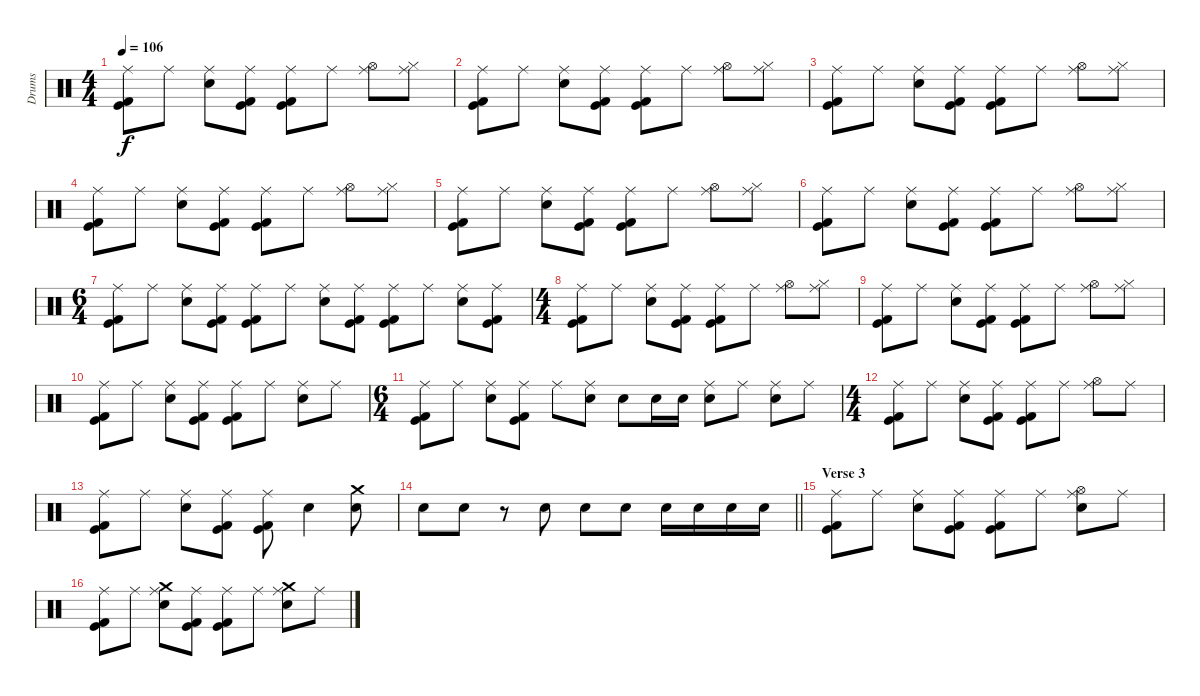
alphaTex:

\track ("Drums" "Drums") {instrument percussion}
\staff {score}
\articulation defaults
\ts (4 4)
\tempo 106
\clef neutral
\ks c
("Ride (middle)" "Kick (hit)" "Kick (hit) 2").8{dy f} "Ride (middle)".8 ("Ride (middle)" "Snare (hit) 2").8 ("Ride (middle)" "Kick (hit)" "Kick (hit) 2").8 ("Ride (middle)" "Kick (hit)" "Kick (hit) 2").8 "Ride (middle)".8 ("Ride (middle)" "Hi-Hat (open)").8 ("Ride (middle)" "Hi-Hat (closed)").8 |
("Ride (middle)" "Kick (hit)" "Kick (hit) 2").8 "Ride (middle)".8 ("Ride (middle)" "Snare (hit) 2").8 ("Ride (middle)" "Kick (hit)" "Kick (hit) 2").8 ("Ride (middle)" "Kick (hit)" "Kick (hit) 2").8 "Ride (middle)".8 ("Ride (middle)" "Hi-Hat (open)").8 ("Ride (middle)" "Hi-Hat (closed)").8 |
("Ride (middle)" "Kick (hit)" "Kick (hit) 2").8 "Ride (middle)".8 ("Ride (middle)" "Snare (hit) 2").8 ("Ride (middle)" "Kick (hit)" "Kick (hit) 2").8 ("Ride (middle)" "Kick (hit)" "Kick (hit) 2").8 "Ride (middle)".8 ("Ride (middle)" "Hi-Hat (open)").8 ("Ride (middle)" "Hi-Hat (closed)").8 |
("Ride (middle)" "Kick (hit)" "Kick (hit) 2").8 "Ride (middle)".8 ("Ride (middle)" "Snare (hit) 2").8 ("Ride (middle)" "Kick (hit)" "Kick (hit) 2").8 ("Ride (middle)" "Kick (hit)" "Kick (hit) 2").8 "Ride (middle)".8 ("Ride (middle)" "Hi-Hat (open)").8 ("Ride (middle)" "Hi-Hat (closed)").8 |
("Ride (middle)" "Kick (hit)" "Kick (hit) 2").8 "Ride (middle)".8 ("Ride (middle)" "Snare (hit) 2").8 ("Ride (middle)" "Kick (hit)" "Kick (hit) 2").8 ("Ride (middle)" "Kick (hit)" "Kick (hit) 2").8 "Ride (middle)".8 ("Ride (middle)" "Hi-Hat (open)").8 ("Ride (middle)" "Hi-Hat (closed)").8 |
("Ride (middle)" "Kick (hit)" "Kick (hit) 2").8 "Ride (middle)".8 ("Ride (middle)" "Snare (hit) 2").8 ("Ride (middle)" "Kick (hit)" "Kick (hit) 2").8 ("Ride (middle)" "Kick (hit)" "Kick (hit) 2").8 "Ride (middle)".8 ("Ride (middle)" "Hi-Hat (open)").8 ("Ride (middle)" "Hi-Hat (closed)").8 |
\ts (6 4)
("Ride (middle)" "Kick (hit)" "Kick (hit) 2").8 "Ride (middle)".8 ("Ride (middle)" "Snare (hit) 2").8 ("Ride (middle)" "Kick (hit)" "Kick (hit) 2").8 ("Ride (middle)" "Kick (hit)" "Kick (hit) 2").8 "Ride (middle)".8 ("Ride (middle)" "Snare (hit) 2").8 ("Ride (middle)" "Kick (hit)" "Kick (hit) 2").8 ("Ride (middle)" "Kick (hit)" "Kick (hit) 2").8 "Ride (middle)".8 ("Ride (middle)" "Snare (hit) 2").8 ("Ride (middle)" "Kick (hit)" "Kick (hit) 2").8 |
\ts (4 4)
("Ride (middle)" "Kick (hit)" "Kick (hit) 2").8 "Ride (middle)".8 ("Ride (middle)" "Snare (hit) 2").8 ("Ride (middle)" "Kick (hit)" "Kick (hit) 2").8 ("Ride (middle)" "Kick (hit)" "Kick (hit) 2").8 "Ride (middle)".8 ("Ride (middle)" "Hi-Hat (open)").8 ("Ride (middle)" "Hi-Hat (closed)").8 |
("Ride (middle)" "Kick (hit)" "Kick (hit) 2").8 "Ride (middle)".8 ("Ride (middle)" "Snare (hit) 2").8 ("Ride (middle)" "Kick (hit)" "Kick (hit) 2").8 ("Ride (middle)" "Kick (hit)" "Kick (hit) 2").8 "Ride (middle)".8 ("Ride (middle)" "Hi-Hat (open)").8 ("Ride (middle)" "Hi-Hat (closed)").8 |
("Ride (middle)" "Kick (hit)" "Kick (hit) 2").8 "Ride (middle)".8 ("Ride (middle)" "Snare (hit) 2").8 ("Ride (middle)" "Kick (hit)" "Kick (hit) 2").8 ("Ride (middle)" "Kick (hit)" "Kick (hit) 2").8 "Ride (middle)".8 ("Ride (middle)" "Snare (hit) 2").8 "Ride (middle)".8 |
\ts (6 4)
("Ride (middle)" "Kick (hit)" "Kick (hit) 2").8 "Ride (middle)".8 ("Ride (middle)" "Snare (hit) 2").8 ("Ride (middle)" "Kick (hit)" "Kick (hit) 2").8 "Ride (middle)".8 ("Ride (middle)" "Snare (hit) 2").8 "Snare (hit) 2".8 "Snare (hit) 2".16 "Snare (hit) 2".16 ("Ride (middle)" "Snare (hit) 2").8 "Ride (middle)".8 ("Ride (middle)" "Snare (hit) 2").8 "Ride (middle)".8 |
\ts (4 4)
("Ride (middle)" "Kick (hit)" "Kick (hit) 2").8 "Ride (middle)".8 ("Ride (middle)" "Snare (hit) 2").8 ("Ride (middle)" "Kick (hit)" "Kick (hit) 2").8 ("Ride (middle)" "Kick (hit)" "Kick (hit) 2").8 "Ride (middle)".8 ("Ride (middle)" "Hi-Hat (open)").8 "Ride (middle)".8 |
("Ride (middle)" "Kick (hit)" "Kick (hit) 2").8 "Ride (middle)".8 ("Ride (middle)" "Snare (hit) 2").8 ("Ride (middle)" "Kick (hit)" "Kick (hit) 2").8 ("Ride (middle)" "Kick (hit)" "Kick (hit) 2").8 "Snare (hit) 2".4 ("Crash medium (hit)" "Snare (hit) 2").8 |
\barLineRight lightlight "Snare (hit) 2".8 "Snare (hit) 2".8
r.8 "Snare (hit) 2".8 "Snare (hit) 2".8 "Snare (hit) 2".8 "Snare (hit) 2".16 "Snare (hit) 2".16 "Snare (hit) 2".16 "Snare (hit) 2".16 |
\section ("" "Verse 3")
("Ride (middle)" "Kick (hit)" "Kick (hit) 2").8 "Ride (middle)".8 ("Ride (middle)" "Snare (hit) 2").8 ("Ride (middle)" "Kick (hit)" "Kick (hit) 2").8 ("Ride (middle)" "Kick (hit)" "Kick (hit) 2").8 "Ride (middle)".8 ("Ride (middle)" "Snare (hit) 2" "Hi-Hat (open)").8 "Ride (middle)".8 |
("Ride (middle)" "Kick (hit)" "Kick (hit) 2").8 "Ride (middle)".8 ("Ride (middle)" "Snare (hit) 2" "Crash medium (hit)").8 ("Ride (middle)" "Kick (hit)" "Kick (hit) 2").8 ("Ride (middle)" "Kick (hit)" "Kick (hit) 2").8 "Ride (middle)".8 ("Ride (middle)" "Snare (hit) 2" "Crash medium (hit)").8 "Ride (middle)".8
